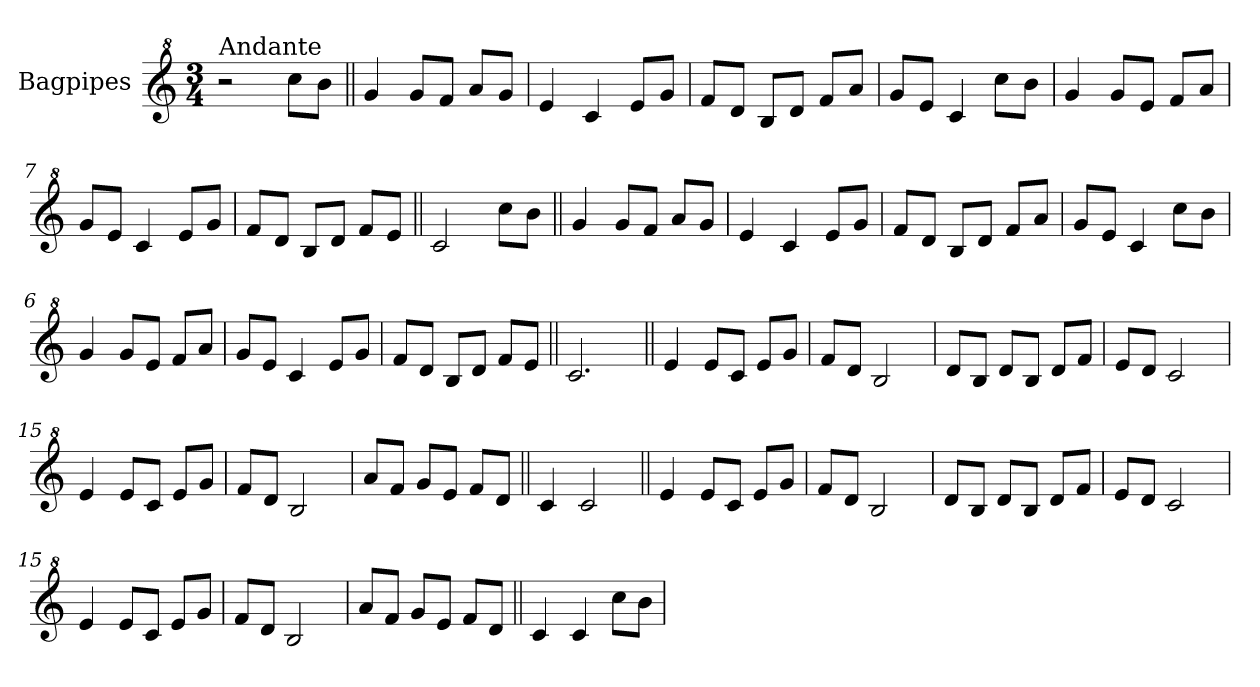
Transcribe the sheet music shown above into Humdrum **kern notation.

**kern
*part1
*staff1
*I"Bagpipes
*I'Bag
*clefG^2
*k[]
*C:
*M3/4
=1
!LO:TX:a:t=Andante
2r
8ccc\L
8bb\J
=2||
4gg/
8gg/L
8ff/J
8aa/L
8gg/J
=3
4ee/
4cc/
8ee/L
8gg/J
=4
8ff/L
8dd/J
8b/L
8dd/J
8ff/L
8aa/J
=5
8gg/L
8ee/J
4cc/
8ccc\L
8bb\J
=6
4gg/
8gg/L
8ee/J
8ff/L
8aa/J
=7
8gg/L
8ee/J
4cc/
8ee/L
8gg/J
=8
8ff/L
8dd/J
8b/L
8dd/J
8ff/L
8ee/J
!!LO:LB:g=z
=9||
2cc/
8ccc\L
8bb\J
=2||
4gg/
8gg/L
8ff/J
8aa/L
8gg/J
=3
4ee/
4cc/
8ee/L
8gg/J
=4
8ff/L
8dd/J
8b/L
8dd/J
8ff/L
8aa/J
=5
8gg/L
8ee/J
4cc/
8ccc\L
8bb\J
=6
4gg/
8gg/L
8ee/J
8ff/L
8aa/J
=7
8gg/L
8ee/J
4cc/
8ee/L
8gg/J
=8
8ff/L
8dd/J
8b/L
8dd/J
8ff/L
8ee/J
=10||
2.cc/
=11||
4ee/
8ee/L
8cc/J
8ee/L
8gg/J
=12
8ff/L
8dd/J
2b/
=13
8dd/L
8b/J
8dd/L
8b/J
8dd/L
8ff/J
=14
8ee/L
8dd/J
2cc/
=15
4ee/
8ee/L
8cc/J
8ee/L
8gg/J
=16
8ff/L
8dd/J
2b/
=17
8aa/L
8ff/J
8gg/L
8ee/J
8ff/L
8dd/J
=18||
4cc/
2cc/
=11||
4ee/
8ee/L
8cc/J
8ee/L
8gg/J
=12
8ff/L
8dd/J
2b/
=13
8dd/L
8b/J
8dd/L
8b/J
8dd/L
8ff/J
=14
8ee/L
8dd/J
2cc/
=15
4ee/
8ee/L
8cc/J
8ee/L
8gg/J
=16
8ff/L
8dd/J
2b/
=17
8aa/L
8ff/J
8gg/L
8ee/J
8ff/L
8dd/J
!!LO:LB:g=z
=19||
4cc/
4cc/
8ccc\L
8bb\J
=
*-
